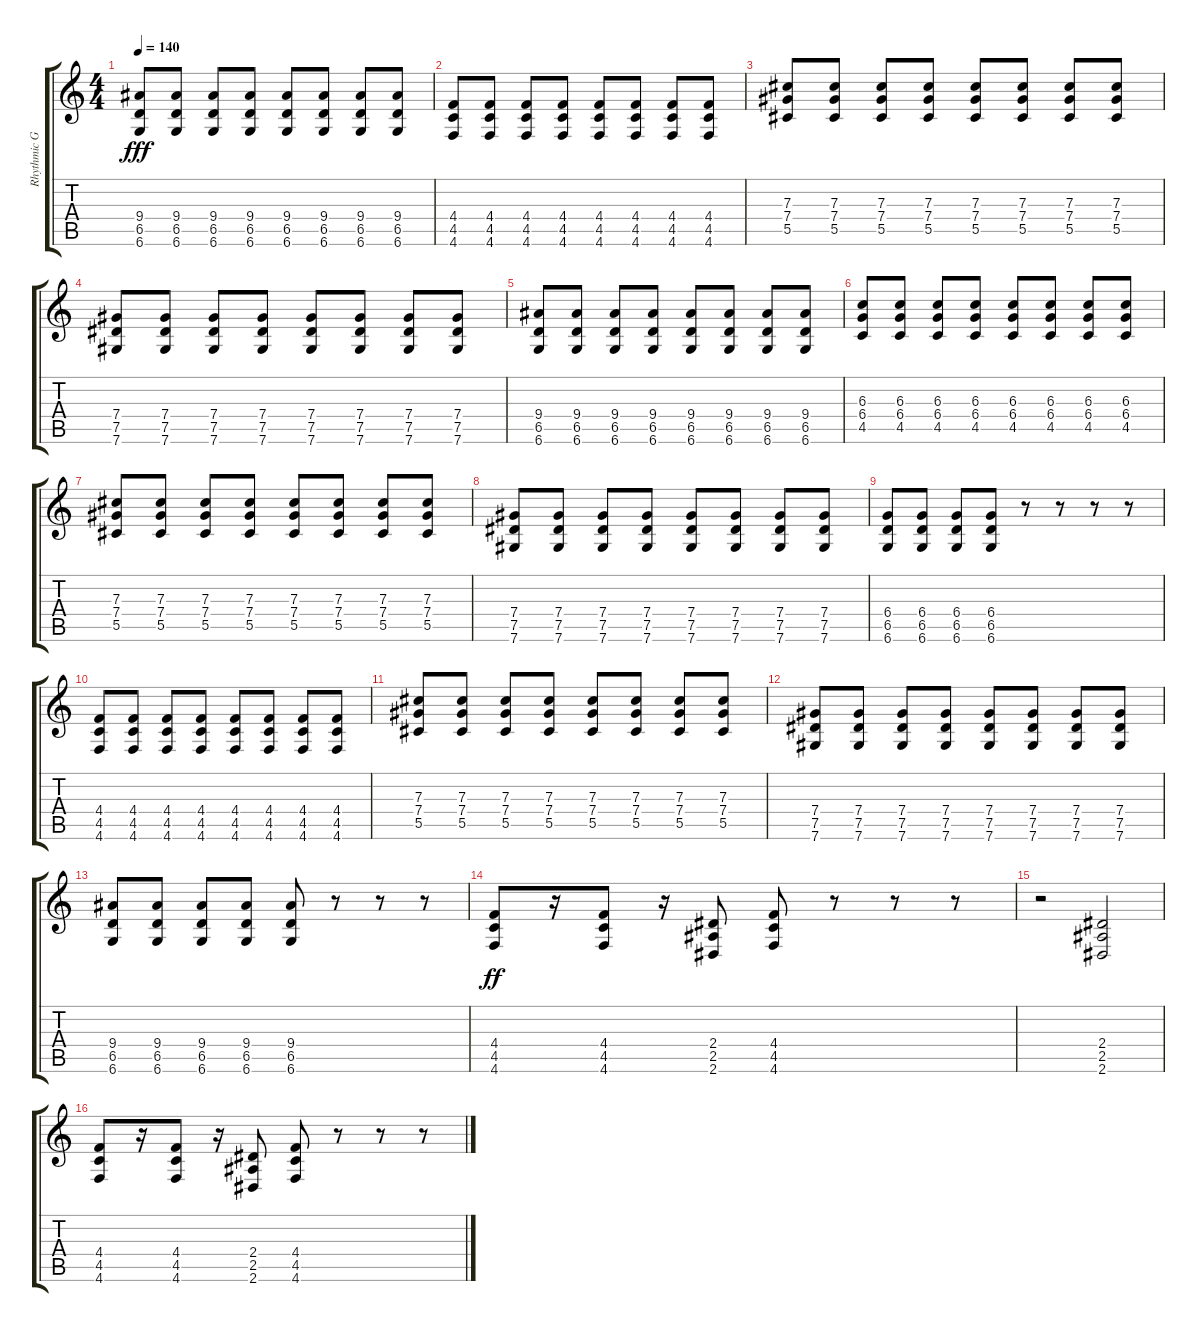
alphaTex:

\track ("Rhythmic Guitar" "Rhythmic G") {instrument distortionguitar}
\staff {score tabs}
\tuning (Eb4 Bb3 Gb3 Db3 Ab2 Db2) {hide}
\ts (4 4)
\tempo 140
\clef g2
\ks c
(9.4 6.5 6.6).8{dy fff} (9.4 6.5 6.6).8 (9.4 6.5 6.6).8 (9.4 6.5 6.6).8 (9.4 6.5 6.6).8 (9.4 6.5 6.6).8 (9.4 6.5 6.6).8 (9.4 6.5 6.6).8 |
(4.4 4.5 4.6).8 (4.4 4.5 4.6).8 (4.4 4.5 4.6).8 (4.4 4.5 4.6).8 (4.4 4.5 4.6).8 (4.4 4.5 4.6).8 (4.4 4.5 4.6).8 (4.4 4.5 4.6).8 |
(7.3 7.4 5.5).8 (7.3 7.4 5.5).8 (7.3 7.4 5.5).8 (7.3 7.4 5.5).8 (7.3 7.4 5.5).8 (7.3 7.4 5.5).8 (7.3 7.4 5.5).8 (7.3 7.4 5.5).8 |
(7.4 7.5 7.6).8 (7.4 7.5 7.6).8 (7.4 7.5 7.6).8 (7.4 7.5 7.6).8 (7.4 7.5 7.6).8 (7.4 7.5 7.6).8 (7.4 7.5 7.6).8 (7.4 7.5 7.6).8 |
(9.4 6.5 6.6).8 (9.4 6.5 6.6).8 (9.4 6.5 6.6).8 (9.4 6.5 6.6).8 (9.4 6.5 6.6).8 (9.4 6.5 6.6).8 (9.4 6.5 6.6).8 (9.4 6.5 6.6).8 |
(6.3 6.4 4.5).8 (6.3 6.4 4.5).8 (6.3 6.4 4.5).8 (6.3 6.4 4.5).8 (6.3 6.4 4.5).8 (6.3 6.4 4.5).8 (6.3 6.4 4.5).8 (6.3 6.4 4.5).8 |
(7.3 7.4 5.5).8 (7.3 7.4 5.5).8 (7.3 7.4 5.5).8 (7.3 7.4 5.5).8 (7.3 7.4 5.5).8 (7.3 7.4 5.5).8 (7.3 7.4 5.5).8 (7.3 7.4 5.5).8 |
(7.4 7.5 7.6).8 (7.4 7.5 7.6).8 (7.4 7.5 7.6).8 (7.4 7.5 7.6).8 (7.4 7.5 7.6).8 (7.4 7.5 7.6).8 (7.4 7.5 7.6).8 (7.4 7.5 7.6).8 |
(6.4 6.5 6.6).8 (6.4 6.5 6.6).8 (6.4 6.5 6.6).8 (6.4 6.5 6.6).8 r.8 r.8 r.8 r.8 |
(4.4 4.5 4.6).8 (4.4 4.5 4.6).8 (4.4 4.5 4.6).8 (4.4 4.5 4.6).8 (4.4 4.5 4.6).8 (4.4 4.5 4.6).8 (4.4 4.5 4.6).8 (4.4 4.5 4.6).8 |
(7.3 7.4 5.5).8 (7.3 7.4 5.5).8 (7.3 7.4 5.5).8 (7.3 7.4 5.5).8 (7.3 7.4 5.5).8 (7.3 7.4 5.5).8 (7.3 7.4 5.5).8 (7.3 7.4 5.5).8 |
(7.4 7.5 7.6).8 (7.4 7.5 7.6).8 (7.4 7.5 7.6).8 (7.4 7.5 7.6).8 (7.4 7.5 7.6).8 (7.4 7.5 7.6).8 (7.4 7.5 7.6).8 (7.4 7.5 7.6).8 |
(9.4 6.5 6.6).8 (9.4 6.5 6.6).8 (9.4 6.5 6.6).8 (9.4 6.5 6.6).8 (9.4 6.5 6.6).8 r.8 r.8 r.8 |
(4.4 4.5 4.6).8{dy ff} r.16 (4.4 4.5 4.6).8 r.16 (2.4 2.5 2.6).8 (4.4 4.5 4.6).8 r.8 r.8 r.8 |
r.2 (2.4 2.5 2.6).2 |
(4.4 4.5 4.6).8 r.16 (4.4 4.5 4.6).8 r.16 (2.4 2.5 2.6).8 (4.4 4.5 4.6).8 r.8 r.8 r.8
